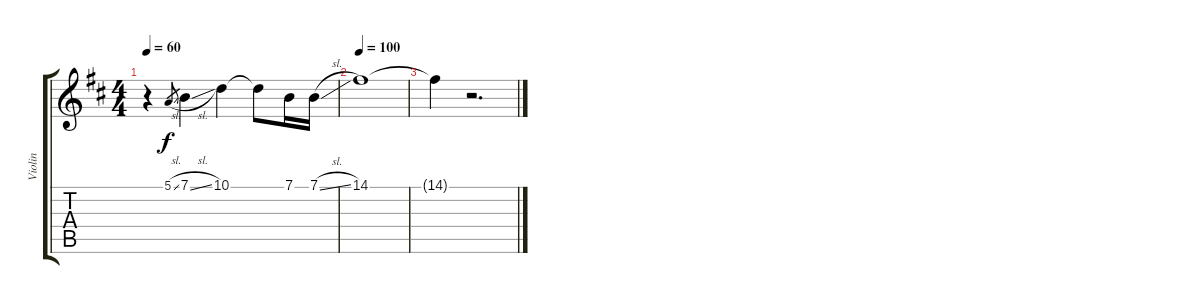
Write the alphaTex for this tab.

\track ("Violin" "Violin") {instrument violin}
\staff {score tabs}
\tuning (E4 B3 G3 D3 A2 E2) {hide}
\ts (4 4)
\tempo 60
\clef g2
\ks bminor
r.4{dy f} 5.1{sl}.8{gr} 7.1{sl}.4 10.1.4 10.1{t}.8 7.1.16 7.1{sl}.16 |
\tempo 100
14.1.1 |
14.1{t}.4 r.2{d}
